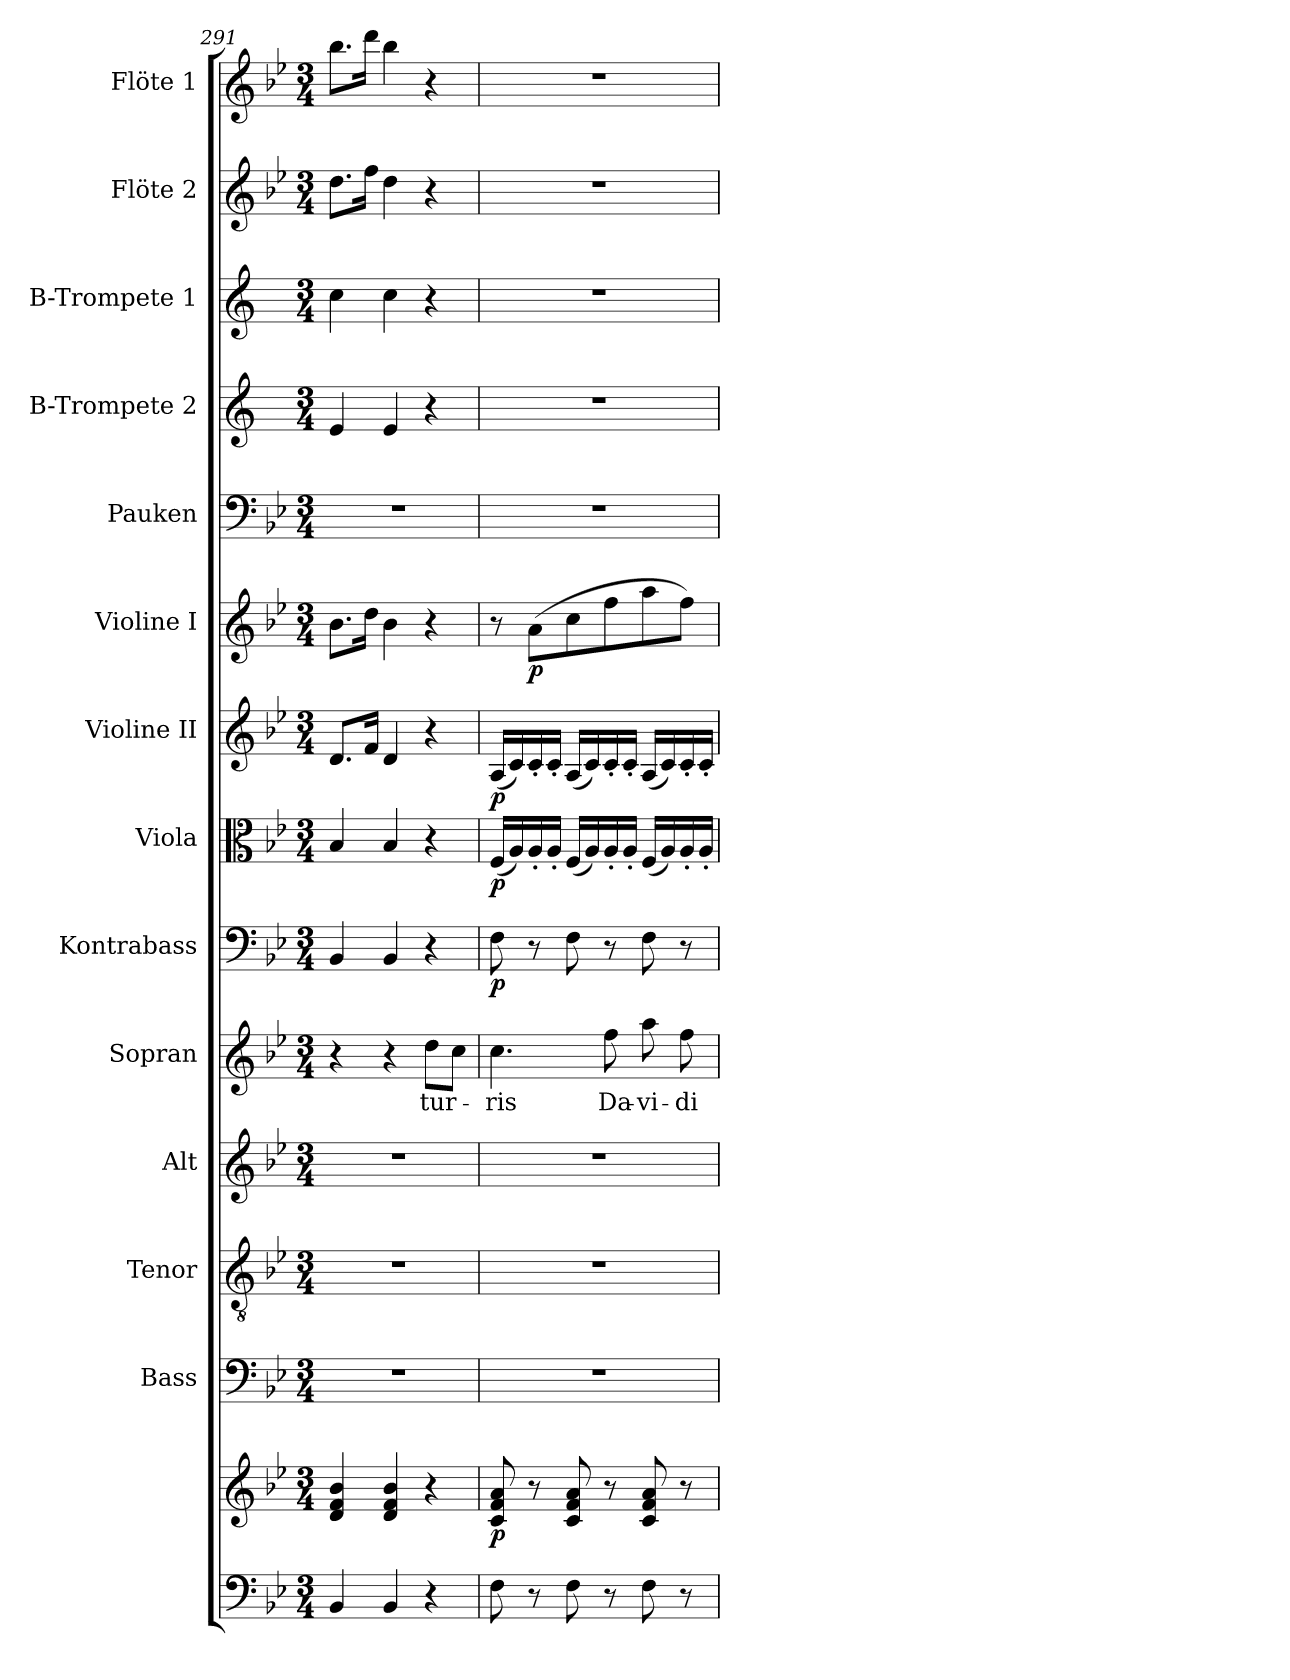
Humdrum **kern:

**kern	**kern	**dynam	**kern	**kern	**kern	**kern	**text	**kern	**dynam	**kern	**dynam	**kern	**dynam	**kern	**dynam	**kern	**kern	**kern	**kern	**kern
*part14	*part14	*part14	*part13	*part12	*part11	*part10	*part10	*part9	*part9	*part8	*part8	*part7	*part7	*part6	*part6	*part5	*part4	*part3	*part2	*part1
*staff15	*staff14	*staff14/15	*staff13	*staff12	*staff11	*staff10	*staff10	*staff9	*staff9	*staff8	*staff8	*staff7	*staff7	*staff6	*staff6	*staff5	*staff4	*staff3	*staff2	*staff1
*	*	*	*I"Bass	*I"Tenor	*I"Alt	*I"Sopran	*	*I"Kontrabass	*	*I"Viola	*	*I"Violine II	*	*I"Violine I	*	*I"Pauken	*I"B-Trompete 2	*I"B-Trompete 1	*I"Flöte 2	*I"Flöte 1
*	*	*	*I'B.	*I'T.	*I'A.	*I'S.	*	*I'Kb.	*	*I'Vla.	*	*I'Vl. II	*	*I'Vl. I	*	*I'Pk.	*I'B Trp. 2	*I'B Trp. 1	*I'Fl. 2	*I'Fl. 1
*clefF4	*clefG2	*	*clefF4	*clefGv2	*clefG2	*clefG2	*	*clefF4	*	*clefC3	*	*clefG2	*	*clefG2	*	*clefF4	*clefG2	*clefG2	*clefG2	*clefG2
*	*	*	*	*	*	*	*	*ITrd7c12	*	*	*	*	*	*	*	*	*ITrd1c2	*ITrd1c2	*	*
*k[b-e-]	*k[b-e-]	*	*k[b-e-]	*k[b-e-]	*k[b-e-]	*k[b-e-]	*	*k[b-e-]	*	*k[b-e-]	*	*k[b-e-]	*	*k[b-e-]	*	*k[b-e-]	*k[b-e-]	*k[b-e-]	*k[b-e-]	*k[b-e-]
*B-:	*B-:	*	*B-:	*B-:	*B-:	*B-:	*	*B-:	*	*B-:	*	*B-:	*	*B-:	*	*B-:	*B-:	*B-:	*B-:	*B-:
*M3/4	*M3/4	*	*M3/4	*M3/4	*M3/4	*M3/4	*	*M3/4	*	*M3/4	*	*M3/4	*	*M3/4	*	*M3/4	*M3/4	*M3/4	*M3/4	*M3/4
=291	=291	=291	=291	=291	=291	=291	=291	=291	=291	=291	=291	=291	=291	=291	=291	=291	=291	=291	=291	=291
4BB-/	4d/ 4f/ 4b-/	.	2.r	2.r	2.r	4r	.	4BBB-/	.	4B-/	.	8.d/L	.	8.b-\L	.	2.r	4d/	4b-\	8.dd\L	8.bb-\L
.	.	.	.	.	.	.	.	.	.	.	.	16f/Jk	.	16dd\Jk	.	.	.	.	16ff\Jk	16ddd\Jk
4BB-/	4d/ 4f/ 4b-/	.	.	.	.	4r	.	4BBB-/	.	4B-/	.	4d/	.	4b-\	.	.	4d/	4b-\	4dd\	4bb-\
!	!	!	!	!	!	!	!LO:LY:b	!	!	!	!	!	!	!	!	!	!	!	!	!
4r	4r	.	.	.	.	8dd\L	tur-	4r	.	4r	.	4r	.	4r	.	.	4r	4r	4r	4r
.	.	.	.	.	.	8cc\J	.	.	.	.	.	.	.	.	.	.	.	.	.	.
=292	=292	=292	=292	=292	=292	=292	=292	=292	=292	=292	=292	=292	=292	=292	=292	=292	=292	=292	=292	=292
!	!	!LO:DY:b	!	!	!	!	!LO:LY:b	!	!LO:DY:b	!	!LO:DY:b	!	!LO:DY:b	!	!	!	!	!	!	!
8F\	8c/ 8f/ 8a/	p	2.r	2.r	2.r	4.cc\	-ris	8FF\	p	(<16F/LL	p	(<16A/LL	p	8r	.	2.r	2.r	2.r	2.r	2.r
.	.	.	.	.	.	.	.	.	.	16A/)	.	16c/)	.	.	.	.	.	.	.	.
!	!	!	!	!	!	!	!	!	!	!	!	!	!	!	!LO:DY:b	!	!	!	!	!
8r	8r	.	.	.	.	.	.	8r	.	16A'</	.	16c'</	.	(>8a\L	p	.	.	.	.	.
.	.	.	.	.	.	.	.	.	.	16A'</JJ	.	16c'</JJ	.	.	.	.	.	.	.	.
8F\	8c/ 8f/ 8a/	.	.	.	.	.	.	8FF\	.	(<16F/LL	.	(<16A/LL	.	8cc\	.	.	.	.	.	.
.	.	.	.	.	.	.	.	.	.	16A/)	.	16c/)	.	.	.	.	.	.	.	.
!	!	!	!	!	!	!	!LO:LY:b	!	!	!	!	!	!	!	!	!	!	!	!	!
8r	8r	.	.	.	.	8ff\	Da-	8r	.	16A'</	.	16c'</	.	8ff\	.	.	.	.	.	.
.	.	.	.	.	.	.	.	.	.	16A'</JJ	.	16c'</JJ	.	.	.	.	.	.	.	.
!	!	!	!	!	!	!	!LO:LY:b	!	!	!	!	!	!	!	!	!	!	!	!	!
8F\	8c/ 8f/ 8a/	.	.	.	.	8aa\	-vi-	8FF\	.	(<16F/LL	.	(<16A/LL	.	8aa\	.	.	.	.	.	.
.	.	.	.	.	.	.	.	.	.	16A/)	.	16c/)	.	.	.	.	.	.	.	.
!	!	!	!	!	!	!	!LO:LY:b	!	!	!	!	!	!	!	!	!	!	!	!	!
8r	8r	.	.	.	.	8ff\	-di-	8r	.	16A'</	.	16c'</	.	8ff\J)	.	.	.	.	.	.
.	.	.	.	.	.	.	.	.	.	16A'</JJ	.	16c'</JJ	.	.	.	.	.	.	.	.
=	=	=	=	=	=	=	=	=	=	=	=	=	=	=	=	=	=	=	=	=
*-	*-	*-	*-	*-	*-	*-	*-	*-	*-	*-	*-	*-	*-	*-	*-	*-	*-	*-	*-	*-
